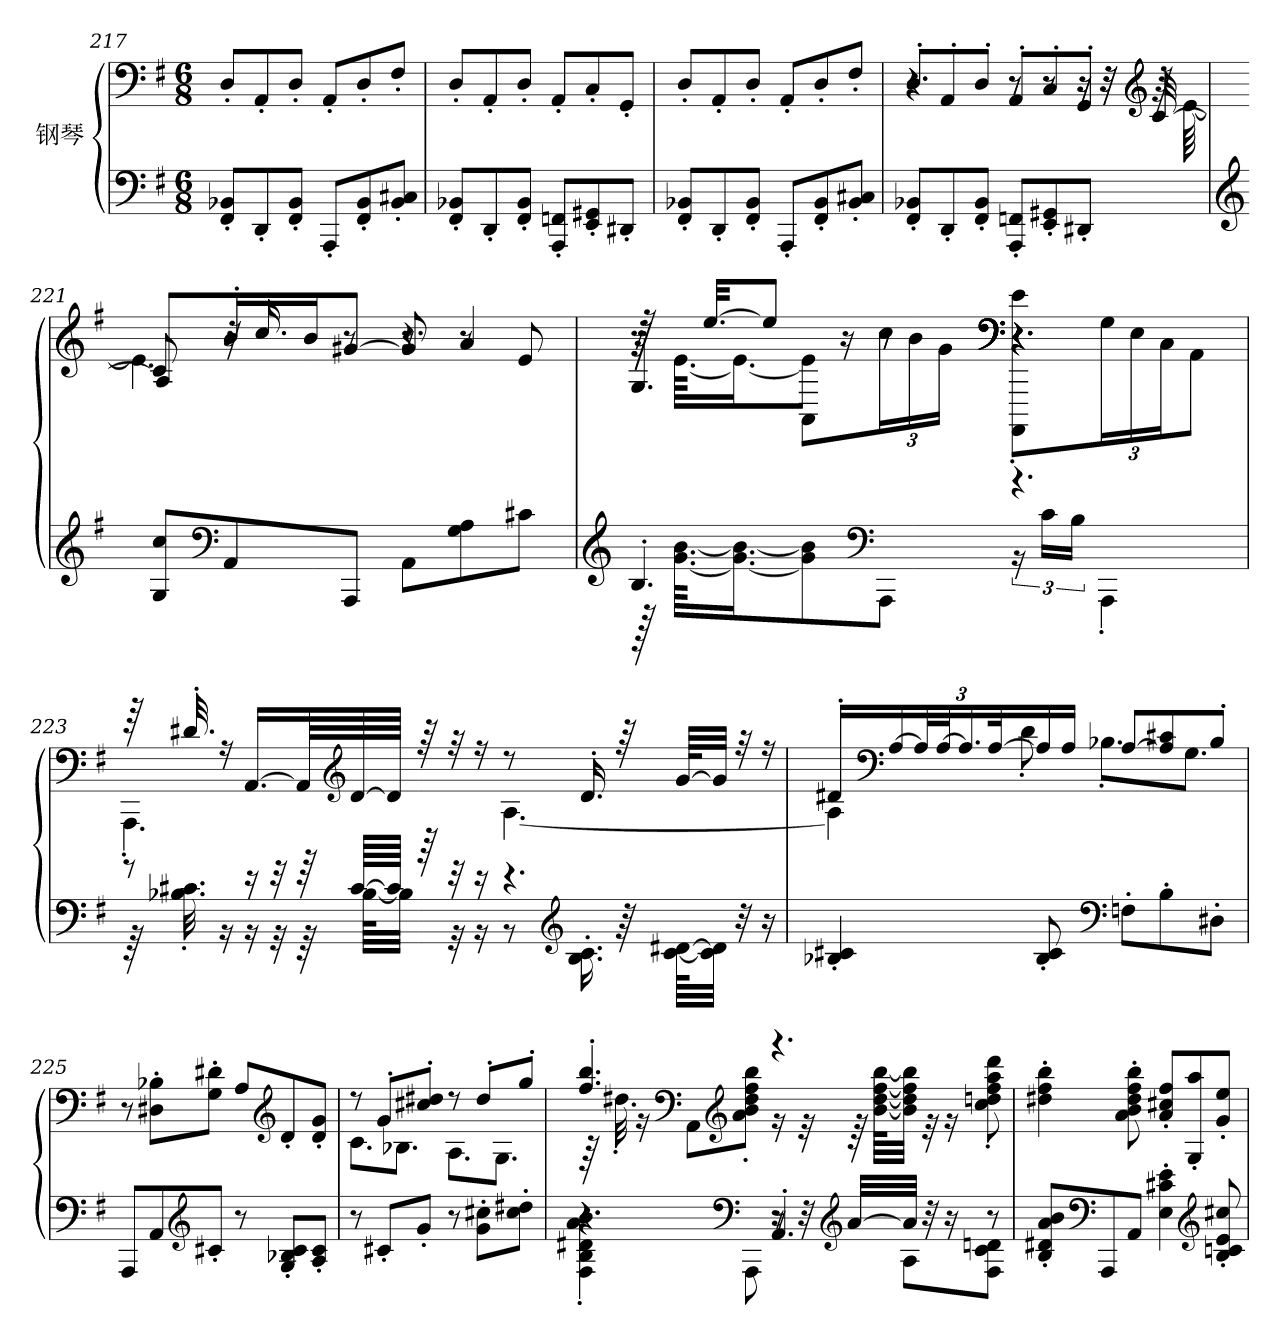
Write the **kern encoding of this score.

**kern	**kern
*part1	*part1
*staff2	*staff1
*I"钢琴	*
*clefF4	*clefF4
*k[f#]	*k[f#]
*M6/8	*M6/8
*MM135	*MM135
=217	=217
8FF#/' 8BB-X/'L	8D'/L
*	*MM120
8DD'/	8AA'/
*	*MM126
8FF#/' 8BB-/'J	8D'/J
*	*MM132
8AAA'/L	8AA'/L
*	*MM128
8FF#/' 8BB-/'	8D'/
*	*MM130
8BB-/' 8C#X/'J	8F#'/J
=218	=218
*	*MM138
8FF#/' 8BB-X/'L	8D'/L
*	*MM128
8DD'/	8AA'/
*	*MM129
8FF#/' 8BB-/'J	8D'/J
*	*MM126
8AAA/' 8FFn/'L	8AA'/L
*	*MM129
8EE/' 8GG#X/'	8C'/
*	*MM136
8DD#X'/J	8GG'/J
=219	=219
*	*MM132
8FF#/' 8BB-X/'L	8D'/L
8DD'/	8AA'/
*	*MM133
8FF#/' 8BB-/'J	8D'/J
*	*MM128
8AAA'/L	8AA'/L
*	*MM125
8FF#/' 8BB-/'	8D'/
*	*MM141
8BB-/' 8C#X/'J	8F#'/J
!!LO:PB:g=z
=220	=220
*	*MM132
*	*^
*	*	*^
8FF#/' 8BB-X/'L	4.r	4.r	8D'/L
*	*MM136	*	*
8DD'/	.	.	8AA'/
*	*MM128	*	*
8FF#/' 8BB-/'J	.	.	8D'/J
8AAA/' 8FFn/'L	8r	8r	8AA'/L
*	*MM124	*	*
8EE/' 8GG#X/'	8r	8r	8C'/
*	*MM126	*	*
8DD#X'/J	16r	16r	8GG'/J
.	32r	32r	.
*	*clefG2	*	*
.	[32c/	64r	.
.	.	[64e\	.
=221	=221	=221	=221
*clefG2	*	*	*
*	*MM110	*	*
8G/ 8cc/L	8c/]	4.e\]	8A/L
*clefF4	*	*	*
*	*MM108	*	*
8AA/	32r	.	16b'/L
.	16.cc'/	.	.
.	.	.	16b/J
*	*MM104	*	*
8AAA/J	8r	.	[8g#X/J
*	*MM106	*	*
8AA\L	8r	4.r	8g#/]
*	*MM118	*	*
8G\ 8A\	4a/	.	8r
*	*MM120	*	*
8c#X\J	.	.	8e/
*	*v	*v	*v
!!LO:LB:g=z
=222	=222
*clefG2	*
*	*MM136
*^	*^
*	*	*	*^
*	*	*	*	*^
4.B'/	128r	64r	128r	4.G'/	8r
.	[64.g\ [64.b\KKLL	.	[64.e\KKLL	.	.
.	.	[32.ee/KKL	.	.	.
.	16.g\_ 16.b\_J	.	16.e\J_	.	.
.	.	8ee/J]	.	.	.
*	*	*MM126	*	*	*
.	8g\] 8b\]	.	8e\J]	.	8AA\L
.	.	16r	.	.	.
*clefF4	*	*	*	*	*
*	*	*	*	*	*Xbrackettup
.	8AAA\J	8r	8r	.	24cc\L
.	.	.	.	.	24b\
.	.	.	.	.	24g\JJ
*	*	*clefF4	*	*	*
4.r	24r	4.r	4.r	4.r	8AAAA\' 8e\'L
.	24c\LL	.	.	.	.
.	24B\JJ	.	.	.	.
*	*	*MM117	*	*	*
.	4AAA'\	.	.	.	24G\L
.	.	.	.	.	24E\
.	.	.	.	.	24C\J
*	*	*MM124	*	*	*
.	.	.	.	.	8AA\J
*	*	*v	*v	*v	*v
!!LO:LB:g=z
=223	=223	=223
*	*	*MM121
*	*	*^
8r	64r	64r	4.AAA'\
.	32.B-X\' 32.c#X\'	32.d#X'/	.
.	16r	16r	.
*	*	*MM125	*
16r	16r	[16.AA/LL	.
32r	32r	.	.
64r	64r	64AA/LL]	.
*	*	*clefG2	*
[64c#/LLLL	[64B-\KLLL	[64d#/	.
*	*	*MM121	*
64c#/JJJJ]	32B-\JJJ]	64d#/JJJJ]	.
64r	.	64r	.
32r	32r	32r	.
16r	16r	16r	.
*	*	*MM135	*
4.r	8r	8r	[4.A\
*clefG2	*	*	*
*	*	*MM133	*
.	16.B-\' 16.c#\'	16.d#'/	.
.	64r	64r	.
.	[64c#\ [64d#X\KLLL	[64g/KLLL	.
*	*	*MM124	*
.	32c#\] 32d#\]JJJ	32g/JJJ]	.
.	32r	32r	.
.	16r	16r	.
*v	*v	*	*
!!LO:LB:g=z	!!
=224	=224	=224
*	*MM135	*
4B-X/' 4c#X/'	16d#X'/LL	4A\]
*	*clefF4	*
.	[16A/	.
*	*MM130	*
.	48A/L]	.
.	[48A/J	.
.	24.A/]	.
.	[48A/K	.
*	*MM129	*
8B-/' 8c#/'	16A/]	8d#'\
.	16A/JJ	.
*clefF4	*	*
8Fn'\L	[8A/L	8.B-X'\L
*	*MM130	*
8B-'\	8A/] 8c#X/	.
.	.	8.G\J
*	*MM121	*
8D#X'\J	8B-'/J	.
*	*v	*v
=225	=225
*	*MM124
8AAA/L	8r
8AA/	8D#X\' 8B-X\'L
*clefG2	*
*	*MM140
8c#X'/J	8G\' 8d#X\'J
*	*MM129
8r	8A/L
*	*clefG2
*	*MM132
8G/' 8B-X/' 8c#/'L	8d#'/
*	*MM125
8A/' 8c#/'J	8d#/' 8g/'J
!!LO:LB:g=z
=226	=226
*	*MM133
*	*^
8r	8r	8.c\L
*	*MM120	*
8c#X'/L	8g'/L	.
.	.	8.B-X\J
*	*MM115	*
8g'/J	8cc#X/' 8dd#X/'J	.
*	*MM125	*
8r	8r	8.A\L
*	*MM117	*
8g\' 8cc#X\'L	8dd#'/L	.
.	.	8.G\J
*	*MM114	*
8cc#\' 8dd#X\'J	8gg'/J	.
=227	=227	=227
*	*MM117	*
*^	*	*
*	*^	*	*
4.r	4F#\' 4B\' 4d#X\' 4a\' 4b\'	4.r	4.ff#/' 4.bb/'	64r
.	.	.	.	32.dd#X'\
.	.	.	.	16r
*	*	*	*clefF4	*
*	*	*	*MM121	*
.	.	.	.	8AA\L
*clefF4	*	*	*clefG2	*
*	*	*	*MM122	*
.	8AAA\	.	.	8a\' 8b\' 8dd#\' 8ff#\' 8bb\'J
*	*	*	*MM132	*
16r	8r	4.AA'/	4.r	16r
32r	.	.	.	32r
*clefG2	*	*	*	*
[32a/LLL	.	.	.	64r
.	.	.	.	[64b\ [64dd#\ [64ff#\ [64bb\KLLL
*	*	*	*MM129	*
32a/JJJ]	8A\L	.	.	32b\] 32dd#\] 32ff#\] 32bb\]JJJ
32r	.	.	.	32r
16r	.	.	.	16r
*	*	*	*MM136	*
8r	8F#\ 8c\ 8dn\J	.	.	8cc\' 8ddn\' 8ff#\' 8aa\' 8ddd\'
*v	*v	*v	*	*
*	*v	*v
!!LO:LB:g=z
=228	=228
*	*MM125
8B/' 8d#X/' 8a/' 8b/'L	4dd#X\' 4ff#\' 4bb\'
*clefF4	*
8AAA/	.
*	*MM138
8AA/J	8a\' 8b\' 8dd#\' 8ff#\' 8bb\'
*	*MM126
4E\' 4c#X\' 4e\'	8a/' 8cc#X/' 8ff#/'L
*	*MM133
.	8G/' 8aa/'
*clefG2	*
*	*MM130
8B/' 8cn/' 8e/' 8cc#X/'	8g/' 8ee/'J
=	=
*-	*-
